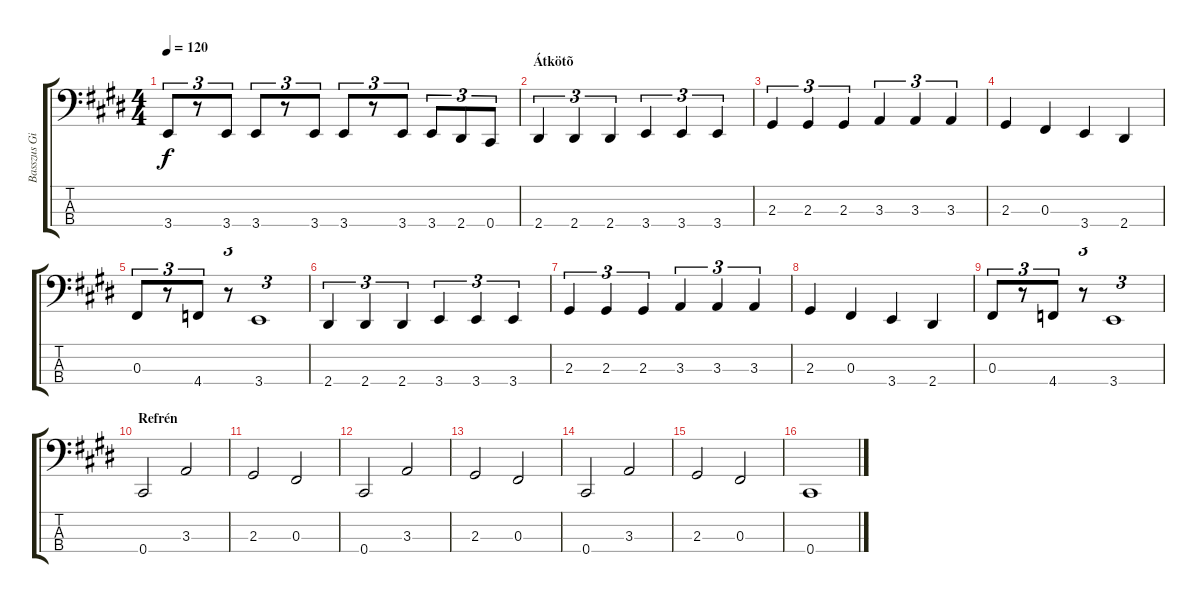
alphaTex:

\track ("Basszus Gitár" "Basszus Gi") {instrument electricbassfinger}
\staff {score tabs}
\tuning (E2 B1 Gb1 Db1) {hide}
\ts (4 4)
\tempo 120
\clef f4
\ks c#minor
3.4.8{tu (3 2) dy f} r.8{tu (3 2)} 3.4.8{tu (3 2)} 3.4.8{tu (3 2)} r.8{tu (3 2)} 3.4.8{tu (3 2)} 3.4.8{tu (3 2)} r.8{tu (3 2)} 3.4.8{tu (3 2)} 3.4.8{tu (3 2)} 2.4.8{tu (3 2)} 0.4.8{tu (3 2)} |
\section ("" "Átkötõ")
2.4.4{tu (3 2)} 2.4.4{tu (3 2)} 2.4.4{tu (3 2)} 3.4.4{tu (3 2)} 3.4.4{tu (3 2)} 3.4.4{tu (3 2)} |
2.3.4{tu (3 2)} 2.3.4{tu (3 2)} 2.3.4{tu (3 2)} 3.3.4{tu (3 2)} 3.3.4{tu (3 2)} 3.3.4{tu (3 2)} |
2.3.4 0.3.4 3.4.4 2.4.4 |
0.3.8{tu (3 2)} r.8{tu (3 2)} 4.4.8{tu (3 2)} r.8{tu (3 2)} 3.4.1{tu (3 2)} |
2.4.4{tu (3 2)} 2.4.4{tu (3 2)} 2.4.4{tu (3 2)} 3.4.4{tu (3 2)} 3.4.4{tu (3 2)} 3.4.4{tu (3 2)} |
2.3.4{tu (3 2)} 2.3.4{tu (3 2)} 2.3.4{tu (3 2)} 3.3.4{tu (3 2)} 3.3.4{tu (3 2)} 3.3.4{tu (3 2)} |
2.3.4 0.3.4 3.4.4 2.4.4 |
0.3.8{tu (3 2)} r.8{tu (3 2)} 4.4.8{tu (3 2)} r.8{tu (3 2)} 3.4.1{tu (3 2)} |
\section ("" "Refrén")
0.4.2 3.3.2 |
2.3.2 0.3.2 |
0.4.2 3.3.2 |
2.3.2 0.3.2 |
0.4.2 3.3.2 |
2.3.2 0.3.2 |
0.4.1
